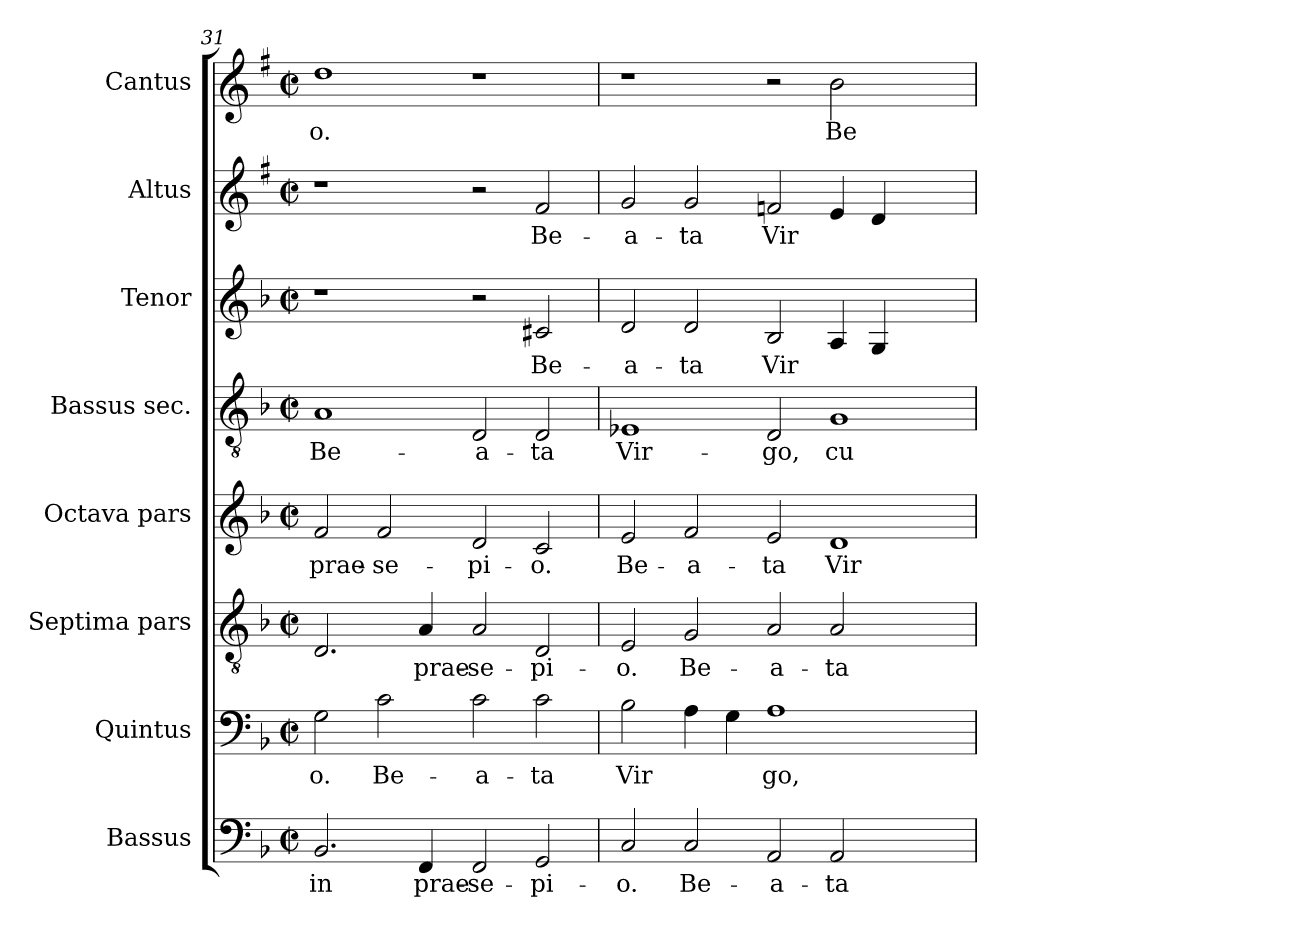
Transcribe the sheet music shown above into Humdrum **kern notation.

**kern	**text	**kern	**text	**kern	**text	**kern	**text	**kern	**text	**kern	**text	**kern	**text	**kern	**text
*part8	*part8	*part7	*part7	*part6	*part6	*part5	*part5	*part4	*part4	*part3	*part3	*part2	*part2	*part1	*part1
*staff8	*staff8	*staff7	*staff7	*staff6	*staff6	*staff5	*staff5	*staff4	*staff4	*staff3	*staff3	*staff2	*staff2	*staff1	*staff1
*I"Bassus	*	*I"Quintus	*	*I"Septima pars	*	*I"Octava pars	*	*I"Bassus sec.	*	*I"Tenor	*	*I"Altus	*	*I"Cantus	*
*clefF4	*	*clefF4	*	*clefGv2	*	*clefG2	*	*clefGv2	*	*clefG2	*	*clefG2	*	*clefG2	*
*	*	*	*	*	*	*	*	*	*	*	*	*ITrd1c2	*	*ITrd1c2	*
*k[b-]	*	*k[b-]	*	*k[b-]	*	*k[b-]	*	*k[b-]	*	*k[b-]	*	*k[b-]	*	*k[b-]	*
*F:	*	*F:	*	*F:	*	*F:	*	*F:	*	*F:	*	*F:	*	*F:	*
*M4/2	*	*M4/2	*	*M4/2	*	*M4/2	*	*M4/2	*	*M4/2	*	*M4/2	*	*M4/2	*
*met(c|)	*	*met(c|)	*	*met(c|)	*	*met(c|)	*	*met(c|)	*	*met(c|)	*	*met(c|)	*	*met(c|)	*
=31A	=31A	=31A	=31A	=31A	=31A	=31A	=31A	=31A	=31A	=31A	=31A	=31A	=31A	=31A	=31A
!	!LO:LY:b	!	!LO:LY:b	!	!	!	!LO:LY:b	!	!LO:LY:b	!	!	!	!	!	!LO:LY:b
2.BB-	in	2G	-o.	2.D	.	2f	prae-	1A	Be-	1r	.	1r	.	1cc	-o.
!	!	!	!LO:LY:b	!	!	!	!LO:LY:b	!	!	!	!	!	!	!	!
.	.	2c	Be-	.	.	2f	-se-	.	.	.	.	.	.	.	.
!	!LO:LY:b	!	!	!	!LO:LY:b	!	!	!	!	!	!	!	!	!	!
4FF	prae-	.	.	4A	prae-	.	.	.	.	.	.	.	.	.	.
!	!LO:LY:b	!	!LO:LY:b	!	!LO:LY:b	!	!LO:LY:b	!	!LO:LY:b	!	!	!	!	!	!
2FF	-se-	2c	-a-	2A	-se-	2d	-pi-	2D	-a-	2r	.	2r	.	1r	.
!	!LO:LY:b	!	!LO:LY:b	!	!LO:LY:b	!	!LO:LY:b	!	!LO:LY:b	!	!LO:LY:b	!	!LO:LY:b	!	!
2GG	-pi-	2c	-ta	2D	-pi-	2c	-o.	2D	-ta	2c#X	Be-	2e	Be-	.	.
=32A	=32A	=32A	=32A	=32A	=32A	=32A	=32A	=32A	=32A	=32A	=32A	=32A	=32A	=32A	=32A
!	!LO:LY:b	!	!LO:LY:b	!	!LO:LY:b	!	!LO:LY:b	!	!LO:LY:b	!	!LO:LY:b	!	!LO:LY:b	!	!
2C	-o.	2B-	Vir	2E	-o.	2e	Be-	1E-X	Vir-	2d	-a-	2f	-a-	1r	.
!	!LO:LY:b	!	!	!	!LO:LY:b	!	!LO:LY:b	!	!	!	!LO:LY:b	!	!LO:LY:b	!	!
2C	Be-	4A	.	2G	Be-	2f	-a-	.	.	2d	-ta	2f	-ta	.	.
.	.	4G	.	.	.	.	.	.	.	.	.	.	.	.	.
!	!LO:LY:b	!	!LO:LY:b	!	!LO:LY:b	!	!LO:LY:b	!	!LO:LY:b	!	!LO:LY:b	!	!LO:LY:b	!	!
2AA	-a-	1A	go,	2A	-a-	2e	-ta	2D	-go,	2B-	Vir	2e-X	Vir	2r	.
!	!LO:LY:b	!	!	!	!LO:LY:b	!	!LO:LY:b	!	!LO:LY:b	!	!	!	!	!	!LO:LY:b
2AA	-ta-	.	.	2A	-ta	1d	Vir-	1G	cu-	4A	.	4d	.	2a	Be-
.	.	.	.	.	.	.	.	.	.	4G	.	4c	.	.	.
2ryy	.	2ryy	.	2ryy	.	.	.	.	.	2ryy	.	2ryy	.	2ryy	.
=	=	=	=	=	=	=	=	=	=	=	=	=	=	=	=
*-	*-	*-	*-	*-	*-	*-	*-	*-	*-	*-	*-	*-	*-	*-	*-
